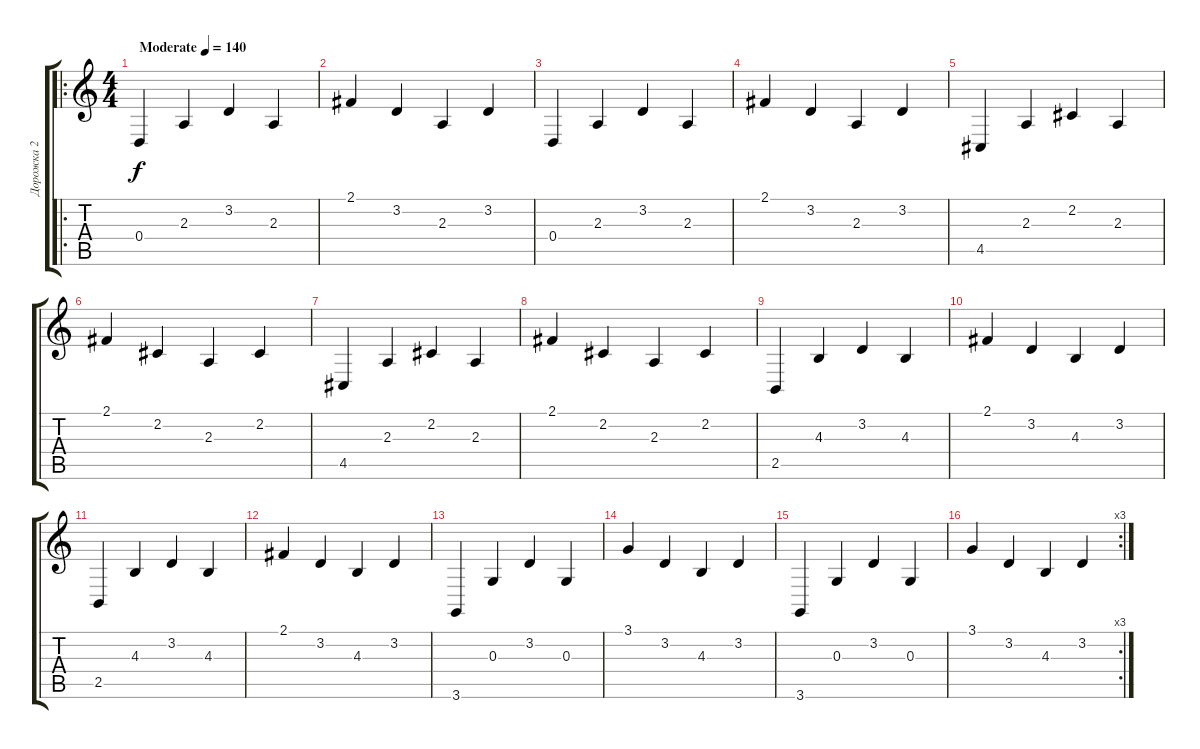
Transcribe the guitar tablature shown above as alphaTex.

\track ("Дорожка 2" "Дорожка 2") {instrument churchorgan}
\staff {score tabs}
\tuning (E4 B3 G3 D3 A2 E2) {hide}
\ro
\ts (4 4)
\tempo (140 "Moderate")
\clef g2
\ks c
0.4.4{dy f instrument churchorgan} 2.3.4 3.2.4 2.3.4 |
2.1.4 3.2.4 2.3.4 3.2.4 |
0.4.4 2.3.4 3.2.4 2.3.4 |
2.1.4 3.2.4 2.3.4 3.2.4 |
4.5.4 2.3.4 2.2.4 2.3.4 |
2.1.4 2.2.4 2.3.4 2.2.4 |
4.5.4 2.3.4 2.2.4 2.3.4 |
2.1.4 2.2.4 2.3.4 2.2.4 |
2.5.4 4.3.4 3.2.4 4.3.4 |
2.1.4 3.2.4 4.3.4 3.2.4 |
2.5.4 4.3.4 3.2.4 4.3.4 |
2.1.4 3.2.4 4.3.4 3.2.4 |
3.6.4 0.3.4 3.2.4 0.3.4 |
3.1.4 3.2.4 4.3.4 3.2.4 |
3.6.4 0.3.4 3.2.4 0.3.4 |
\rc 3
3.1.4 3.2.4 4.3.4 3.2.4
